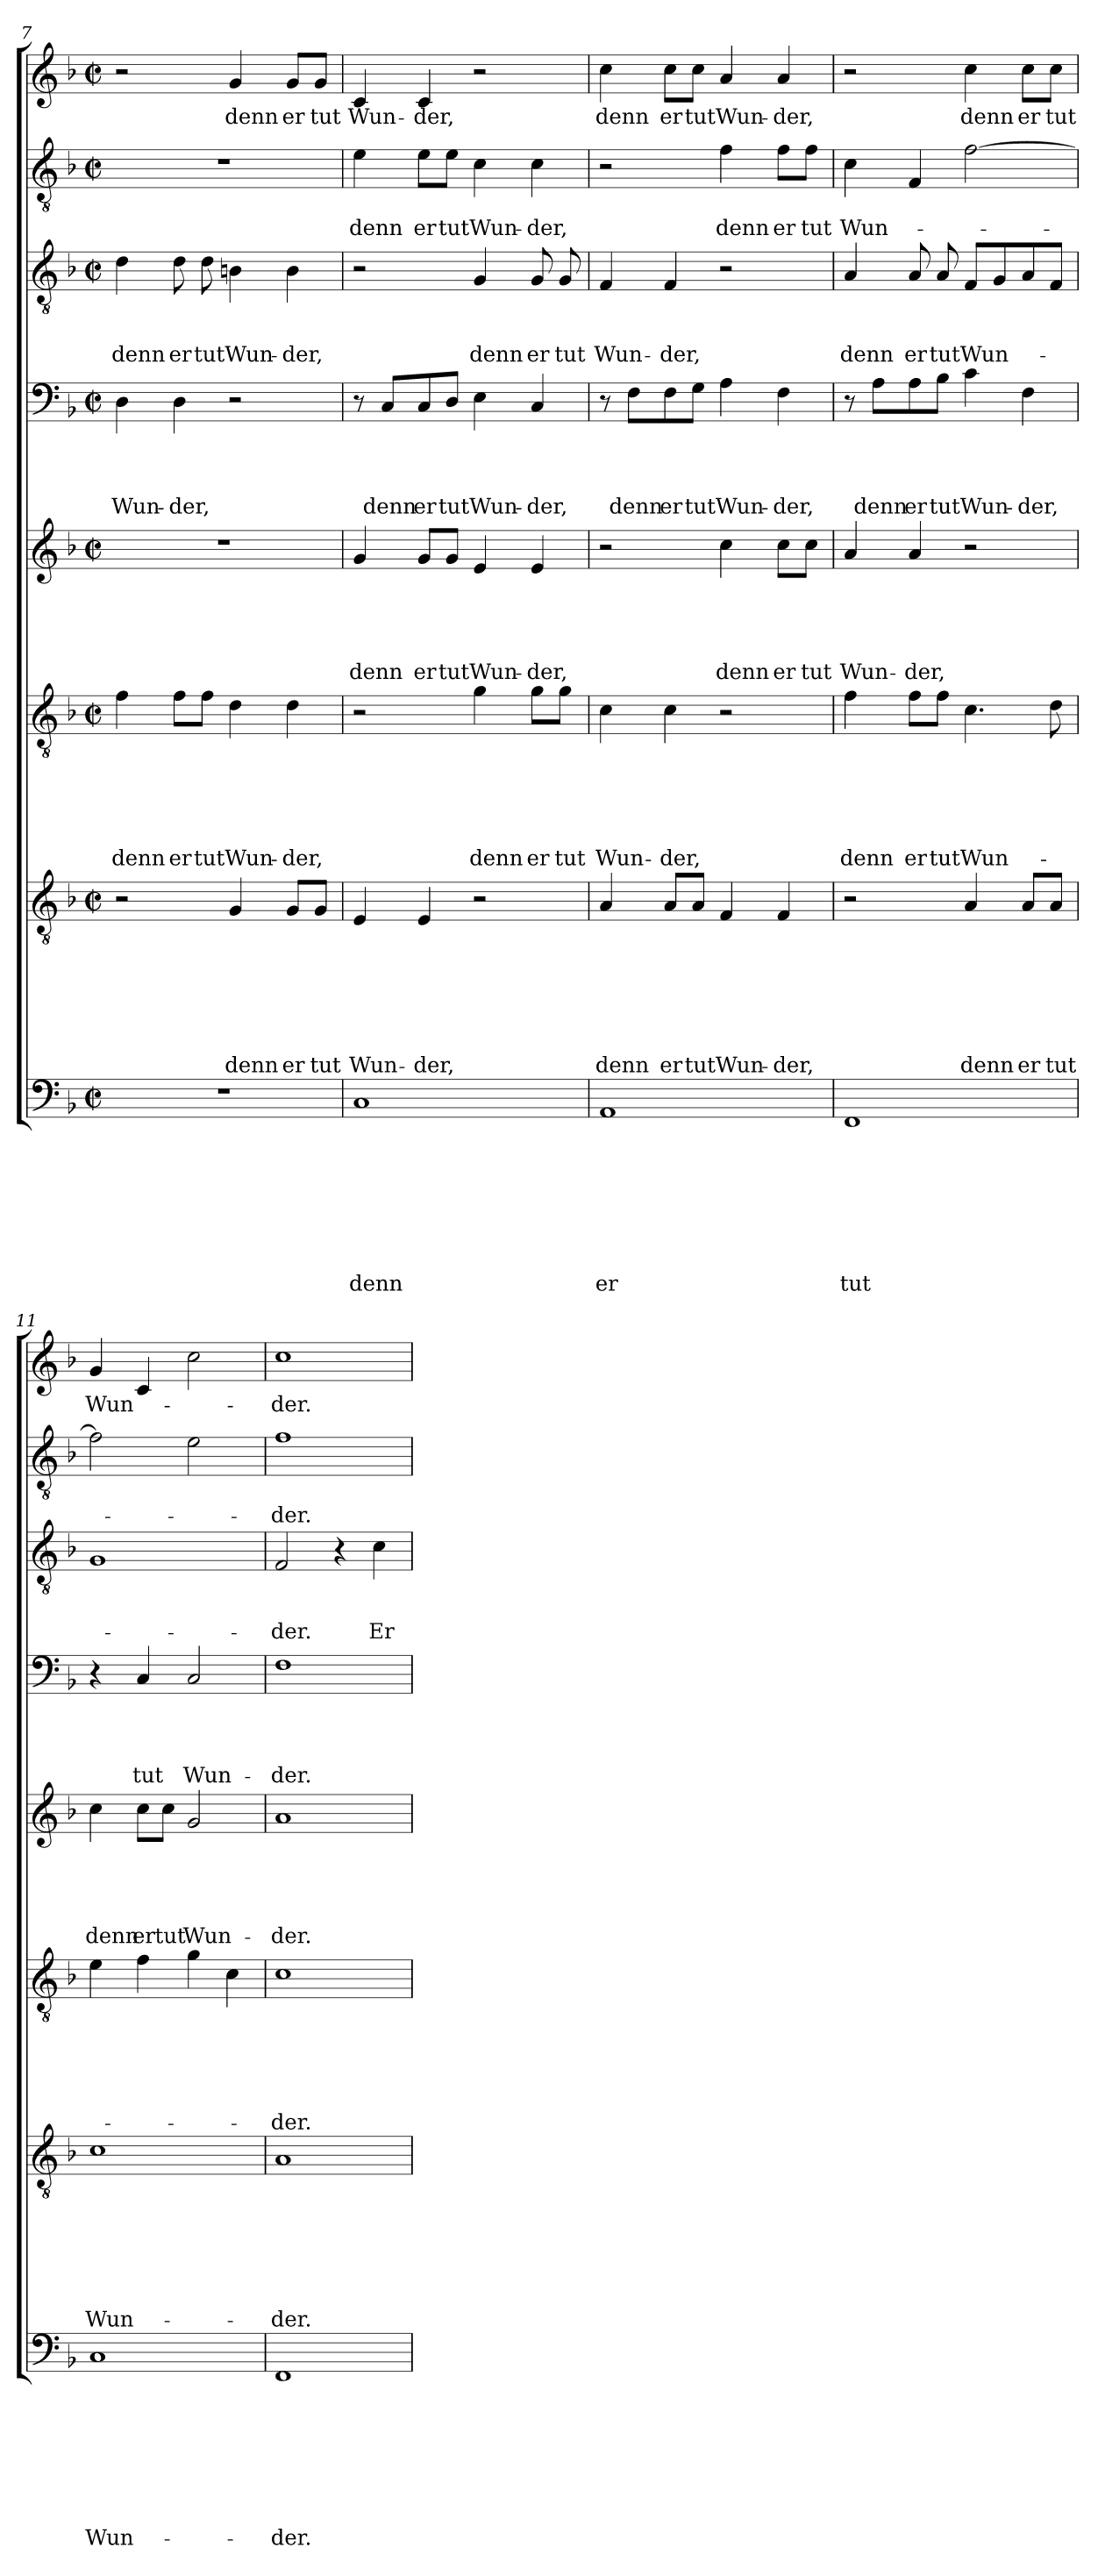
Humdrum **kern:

**kern	**text	**text	**text	**text	**text	**text	**text	**text	**kern	**text	**text	**text	**text	**text	**text	**text	**kern	**text	**text	**text	**text	**text	**text	**kern	**text	**text	**text	**text	**text	**kern	**text	**text	**text	**text	**kern	**text	**text	**text	**kern	**text	**text	**kern	**text
*part8	*part8	*part8	*part8	*part8	*part8	*part8	*part8	*part8	*part7	*part7	*part7	*part7	*part7	*part7	*part7	*part7	*part6	*part6	*part6	*part6	*part6	*part6	*part6	*part5	*part5	*part5	*part5	*part5	*part5	*part4	*part4	*part4	*part4	*part4	*part3	*part3	*part3	*part3	*part2	*part2	*part2	*part1	*part1
*staff8	*staff8	*staff8	*staff8	*staff8	*staff8	*staff8	*staff8	*staff8	*staff7	*staff7	*staff7	*staff7	*staff7	*staff7	*staff7	*staff7	*staff6	*staff6	*staff6	*staff6	*staff6	*staff6	*staff6	*staff5	*staff5	*staff5	*staff5	*staff5	*staff5	*staff4	*staff4	*staff4	*staff4	*staff4	*staff3	*staff3	*staff3	*staff3	*staff2	*staff2	*staff2	*staff1	*staff1
*clefF4	*	*	*	*	*	*	*	*	*clefGv2	*	*	*	*	*	*	*	*clefGv2	*	*	*	*	*	*	*clefG2	*	*	*	*	*	*clefF4	*	*	*	*	*clefGv2	*	*	*	*clefGv2	*	*	*clefG2	*
*k[b-]	*	*	*	*	*	*	*	*	*k[b-]	*	*	*	*	*	*	*	*k[b-]	*	*	*	*	*	*	*k[b-]	*	*	*	*	*	*k[b-]	*	*	*	*	*k[b-]	*	*	*	*k[b-]	*	*	*k[b-]	*
*F:	*	*	*	*	*	*	*	*	*F:	*	*	*	*	*	*	*	*F:	*	*	*	*	*	*	*F:	*	*	*	*	*	*F:	*	*	*	*	*F:	*	*	*	*F:	*	*	*F:	*
*M2/2	*	*	*	*	*	*	*	*	*M2/2	*	*	*	*	*	*	*	*M2/2	*	*	*	*	*	*	*M2/2	*	*	*	*	*	*M2/2	*	*	*	*	*M2/2	*	*	*	*M2/2	*	*	*M2/2	*
*met(c|)	*	*	*	*	*	*	*	*	*met(c|)	*	*	*	*	*	*	*	*met(c|)	*	*	*	*	*	*	*met(c|)	*	*	*	*	*	*met(c|)	*	*	*	*	*met(c|)	*	*	*	*met(c|)	*	*	*met(c|)	*
=7	=7	=7	=7	=7	=7	=7	=7	=7	=7	=7	=7	=7	=7	=7	=7	=7	=7	=7	=7	=7	=7	=7	=7	=7	=7	=7	=7	=7	=7	=7	=7	=7	=7	=7	=7	=7	=7	=7	=7	=7	=7	=7	=7
!	!	!	!	!	!	!	!	!	!	!	!	!	!	!	!	!	!	!	!	!	!	!	!LO:LY:b	!	!	!	!	!	!	!	!	!	!	!LO:LY:b	!	!	!	!LO:LY:b	!	!	!	!	!
1r	.	.	.	.	.	.	.	.	2r	.	.	.	.	.	.	.	4f\	.	.	.	.	.	denn	1r	.	.	.	.	.	4D\	.	.	.	Wun-	4d\	.	.	denn	1r	.	.	2r	.
!	!	!	!	!	!	!	!	!	!	!	!	!	!	!	!	!	!	!	!	!	!	!	!LO:LY:b	!	!	!	!	!	!	!	!	!	!	!LO:LY:b	!	!	!	!LO:LY:b	!	!	!	!	!
.	.	.	.	.	.	.	.	.	.	.	.	.	.	.	.	.	8f\L	.	.	.	.	.	er	.	.	.	.	.	.	4D\	.	.	.	-der,	8d\	.	.	er	.	.	.	.	.
!	!	!	!	!	!	!	!	!	!	!	!	!	!	!	!	!	!	!	!	!	!	!	!LO:LY:b	!	!	!	!	!	!	!	!	!	!	!	!	!	!	!LO:LY:b	!	!	!	!	!
.	.	.	.	.	.	.	.	.	.	.	.	.	.	.	.	.	8f\J	.	.	.	.	.	tut	.	.	.	.	.	.	.	.	.	.	.	8d\	.	.	tut	.	.	.	.	.
!	!	!	!	!	!	!	!	!	!	!	!	!	!	!	!	!LO:LY:b	!	!	!	!	!	!	!LO:LY:b	!	!	!	!	!	!	!	!	!	!	!	!	!	!	!LO:LY:b	!	!	!	!	!LO:LY:b
.	.	.	.	.	.	.	.	.	4G/	.	.	.	.	.	.	denn	4d\	.	.	.	.	.	Wun-	.	.	.	.	.	.	2r	.	.	.	.	4Bn\	.	.	Wun-	.	.	.	4g/	denn
!	!	!	!	!	!	!	!	!	!	!	!	!	!	!	!	!LO:LY:b	!	!	!	!	!	!	!LO:LY:b	!	!	!	!	!	!	!	!	!	!	!	!	!	!	!LO:LY:b	!	!	!	!	!LO:LY:b
.	.	.	.	.	.	.	.	.	8G/L	.	.	.	.	.	.	er	4d\	.	.	.	.	.	-der,	.	.	.	.	.	.	.	.	.	.	.	4B\	.	.	-der,	.	.	.	8g/L	er
!	!	!	!	!	!	!	!	!	!	!	!	!	!	!	!	!LO:LY:b	!	!	!	!	!	!	!	!	!	!	!	!	!	!	!	!	!	!	!	!	!	!	!	!	!	!	!LO:LY:b
.	.	.	.	.	.	.	.	.	8G/J	.	.	.	.	.	.	tut	.	.	.	.	.	.	.	.	.	.	.	.	.	.	.	.	.	.	.	.	.	.	.	.	.	8g/J	tut
=8	=8	=8	=8	=8	=8	=8	=8	=8	=8	=8	=8	=8	=8	=8	=8	=8	=8	=8	=8	=8	=8	=8	=8	=8	=8	=8	=8	=8	=8	=8	=8	=8	=8	=8	=8	=8	=8	=8	=8	=8	=8	=8	=8
!	!	!	!	!	!	!	!	!LO:LY:b	!	!	!	!	!	!	!	!LO:LY:b	!	!	!	!	!	!	!	!	!	!	!	!	!LO:LY:b	!	!	!	!	!	!	!	!	!	!	!	!LO:LY:b	!	!LO:LY:b
1C	.	.	.	.	.	.	.	denn	4E/	.	.	.	.	.	.	Wun-	2r	.	.	.	.	.	.	4g/	.	.	.	.	denn	8r	.	.	.	.	2r	.	.	.	4e\	.	denn	4c/	Wun-
!	!	!	!	!	!	!	!	!	!	!	!	!	!	!	!	!	!	!	!	!	!	!	!	!	!	!	!	!	!	!	!	!	!	!LO:LY:b	!	!	!	!	!	!	!	!	!
.	.	.	.	.	.	.	.	.	.	.	.	.	.	.	.	.	.	.	.	.	.	.	.	.	.	.	.	.	.	8C/L	.	.	.	denn	.	.	.	.	.	.	.	.	.
!	!	!	!	!	!	!	!	!	!	!	!	!	!	!	!	!LO:LY:b	!	!	!	!	!	!	!	!	!	!	!	!	!LO:LY:b	!	!	!	!	!LO:LY:b	!	!	!	!	!	!	!LO:LY:b	!	!LO:LY:b
.	.	.	.	.	.	.	.	.	4E/	.	.	.	.	.	.	-der,	.	.	.	.	.	.	.	8g/L	.	.	.	.	er	8C/	.	.	.	er	.	.	.	.	8e\L	.	er	4c/	-der,
!	!	!	!	!	!	!	!	!	!	!	!	!	!	!	!	!	!	!	!	!	!	!	!	!	!	!	!	!	!LO:LY:b	!	!	!	!	!LO:LY:b	!	!	!	!	!	!	!LO:LY:b	!	!
.	.	.	.	.	.	.	.	.	.	.	.	.	.	.	.	.	.	.	.	.	.	.	.	8g/J	.	.	.	.	tut	8D/J	.	.	.	tut	.	.	.	.	8e\J	.	tut	.	.
!	!	!	!	!	!	!	!	!	!	!	!	!	!	!	!	!	!	!	!	!	!	!	!LO:LY:b	!	!	!	!	!	!LO:LY:b	!	!	!	!	!LO:LY:b	!	!	!	!LO:LY:b	!	!	!LO:LY:b	!	!
.	.	.	.	.	.	.	.	.	2r	.	.	.	.	.	.	.	4g\	.	.	.	.	.	denn	4e/	.	.	.	.	Wun-	4E\	.	.	.	Wun-	4G/	.	.	denn	4c\	.	Wun-	2r	.
!	!	!	!	!	!	!	!	!	!	!	!	!	!	!	!	!	!	!	!	!	!	!	!LO:LY:b	!	!	!	!	!	!LO:LY:b	!	!	!	!	!LO:LY:b	!	!	!	!LO:LY:b	!	!	!LO:LY:b	!	!
.	.	.	.	.	.	.	.	.	.	.	.	.	.	.	.	.	8g\L	.	.	.	.	.	er	4e/	.	.	.	.	-der,	4C/	.	.	.	-der,	8G/	.	.	er	4c\	.	-der,	.	.
!	!	!	!	!	!	!	!	!	!	!	!	!	!	!	!	!	!	!	!	!	!	!	!LO:LY:b	!	!	!	!	!	!	!	!	!	!	!	!	!	!	!LO:LY:b	!	!	!	!	!
.	.	.	.	.	.	.	.	.	.	.	.	.	.	.	.	.	8g\J	.	.	.	.	.	tut	.	.	.	.	.	.	.	.	.	.	.	8G/	.	.	tut	.	.	.	.	.
=9	=9	=9	=9	=9	=9	=9	=9	=9	=9	=9	=9	=9	=9	=9	=9	=9	=9	=9	=9	=9	=9	=9	=9	=9	=9	=9	=9	=9	=9	=9	=9	=9	=9	=9	=9	=9	=9	=9	=9	=9	=9	=9	=9
!	!	!	!	!	!	!	!	!LO:LY:b	!	!	!	!	!	!	!	!LO:LY:b	!	!	!	!	!	!	!LO:LY:b	!	!	!	!	!	!	!	!	!	!	!	!	!	!	!LO:LY:b	!	!	!	!	!LO:LY:b
1AA	.	.	.	.	.	.	.	er	4A/	.	.	.	.	.	.	denn	4c\	.	.	.	.	.	Wun-	2r	.	.	.	.	.	8r	.	.	.	.	4F/	.	.	Wun-	2r	.	.	4cc\	denn
!	!	!	!	!	!	!	!	!	!	!	!	!	!	!	!	!	!	!	!	!	!	!	!	!	!	!	!	!	!	!	!	!	!	!LO:LY:b	!	!	!	!	!	!	!	!	!
.	.	.	.	.	.	.	.	.	.	.	.	.	.	.	.	.	.	.	.	.	.	.	.	.	.	.	.	.	.	8F\L	.	.	.	denn	.	.	.	.	.	.	.	.	.
!	!	!	!	!	!	!	!	!	!	!	!	!	!	!	!	!LO:LY:b	!	!	!	!	!	!	!LO:LY:b	!	!	!	!	!	!	!	!	!	!	!LO:LY:b	!	!	!	!LO:LY:b	!	!	!	!	!LO:LY:b
.	.	.	.	.	.	.	.	.	8A/L	.	.	.	.	.	.	er	4c\	.	.	.	.	.	-der,	.	.	.	.	.	.	8F\	.	.	.	er	4F/	.	.	-der,	.	.	.	8cc\L	er
!	!	!	!	!	!	!	!	!	!	!	!	!	!	!	!	!LO:LY:b	!	!	!	!	!	!	!	!	!	!	!	!	!	!	!	!	!	!LO:LY:b	!	!	!	!	!	!	!	!	!LO:LY:b
.	.	.	.	.	.	.	.	.	8A/J	.	.	.	.	.	.	tut	.	.	.	.	.	.	.	.	.	.	.	.	.	8G\J	.	.	.	tut	.	.	.	.	.	.	.	8cc\J	tut
!	!	!	!	!	!	!	!	!	!	!	!	!	!	!	!	!LO:LY:b	!	!	!	!	!	!	!	!	!	!	!	!	!LO:LY:b	!	!	!	!	!LO:LY:b	!	!	!	!	!	!	!LO:LY:b	!	!LO:LY:b
.	.	.	.	.	.	.	.	.	4F/	.	.	.	.	.	.	Wun-	2r	.	.	.	.	.	.	4cc\	.	.	.	.	denn	4A\	.	.	.	Wun-	2r	.	.	.	4f\	.	denn	4a/	Wun-
!	!	!	!	!	!	!	!	!	!	!	!	!	!	!	!	!LO:LY:b	!	!	!	!	!	!	!	!	!	!	!	!	!LO:LY:b	!	!	!	!	!LO:LY:b	!	!	!	!	!	!	!LO:LY:b	!	!LO:LY:b
.	.	.	.	.	.	.	.	.	4F/	.	.	.	.	.	.	-der,	.	.	.	.	.	.	.	8cc\L	.	.	.	.	er	4F\	.	.	.	-der,	.	.	.	.	8f\L	.	er	4a/	-der,
!	!	!	!	!	!	!	!	!	!	!	!	!	!	!	!	!	!	!	!	!	!	!	!	!	!	!	!	!	!LO:LY:b	!	!	!	!	!	!	!	!	!	!	!	!LO:LY:b	!	!
.	.	.	.	.	.	.	.	.	.	.	.	.	.	.	.	.	.	.	.	.	.	.	.	8cc\J	.	.	.	.	tut	.	.	.	.	.	.	.	.	.	8f\J	.	tut	.	.
!!LO:PB:g=z
=10	=10	=10	=10	=10	=10	=10	=10	=10	=10	=10	=10	=10	=10	=10	=10	=10	=10	=10	=10	=10	=10	=10	=10	=10	=10	=10	=10	=10	=10	=10	=10	=10	=10	=10	=10	=10	=10	=10	=10	=10	=10	=10	=10
!	!	!	!	!	!	!	!	!LO:LY:b	!	!	!	!	!	!	!	!	!	!	!	!	!	!	!LO:LY:b	!	!	!	!	!	!LO:LY:b	!	!	!	!	!	!	!	!	!LO:LY:b	!	!	!LO:LY:b	!	!
1FF	.	.	.	.	.	.	.	tut	2r	.	.	.	.	.	.	.	4f\	.	.	.	.	.	denn	4a/	.	.	.	.	Wun-	8r	.	.	.	.	4A/	.	.	denn	4c\	.	Wun-	2r	.
!	!	!	!	!	!	!	!	!	!	!	!	!	!	!	!	!	!	!	!	!	!	!	!	!	!	!	!	!	!	!	!	!	!	!LO:LY:b	!	!	!	!	!	!	!	!	!
.	.	.	.	.	.	.	.	.	.	.	.	.	.	.	.	.	.	.	.	.	.	.	.	.	.	.	.	.	.	8A\L	.	.	.	denn	.	.	.	.	.	.	.	.	.
!	!	!	!	!	!	!	!	!	!	!	!	!	!	!	!	!	!	!	!	!	!	!	!LO:LY:b	!	!	!	!	!	!LO:LY:b	!	!	!	!	!LO:LY:b	!	!	!	!LO:LY:b	!	!	!	!	!
.	.	.	.	.	.	.	.	.	.	.	.	.	.	.	.	.	8f\L	.	.	.	.	.	er	4a/	.	.	.	.	-der,	8A\	.	.	.	er	8A/	.	.	er	4F/	.	.	.	.
!	!	!	!	!	!	!	!	!	!	!	!	!	!	!	!	!	!	!	!	!	!	!	!LO:LY:b	!	!	!	!	!	!	!	!	!	!	!LO:LY:b	!	!	!	!LO:LY:b	!	!	!	!	!
.	.	.	.	.	.	.	.	.	.	.	.	.	.	.	.	.	8f\J	.	.	.	.	.	tut	.	.	.	.	.	.	8B-\J	.	.	.	tut	8A/	.	.	tut	.	.	.	.	.
!	!	!	!	!	!	!	!	!	!	!	!	!	!	!	!	!LO:LY:b	!	!	!	!	!	!	!LO:LY:b	!	!	!	!	!	!	!	!	!	!	!LO:LY:b	!	!	!	!LO:LY:b	!	!	!	!	!LO:LY:b
.	.	.	.	.	.	.	.	.	4A/	.	.	.	.	.	.	denn	4.c\	.	.	.	.	.	Wun-	2r	.	.	.	.	.	4c\	.	.	.	Wun-	8F/L	.	.	Wun-	[2f\	.	.	4cc\	denn
.	.	.	.	.	.	.	.	.	.	.	.	.	.	.	.	.	.	.	.	.	.	.	.	.	.	.	.	.	.	.	.	.	.	.	8G/	.	.	.	.	.	.	.	.
!	!	!	!	!	!	!	!	!	!	!	!	!	!	!	!	!LO:LY:b	!	!	!	!	!	!	!	!	!	!	!	!	!	!	!	!	!	!LO:LY:b	!	!	!	!	!	!	!	!	!LO:LY:b
.	.	.	.	.	.	.	.	.	8A/L	.	.	.	.	.	.	er	.	.	.	.	.	.	.	.	.	.	.	.	.	4F\	.	.	.	-der,	8A/	.	.	.	.	.	.	8cc\L	er
!	!	!	!	!	!	!	!	!	!	!	!	!	!	!	!	!LO:LY:b	!	!	!	!	!	!	!	!	!	!	!	!	!	!	!	!	!	!	!	!	!	!	!	!	!	!	!LO:LY:b
.	.	.	.	.	.	.	.	.	8A/J	.	.	.	.	.	.	tut	8d\	.	.	.	.	.	.	.	.	.	.	.	.	.	.	.	.	.	8F/J	.	.	.	.	.	.	8cc\J	tut
=11	=11	=11	=11	=11	=11	=11	=11	=11	=11	=11	=11	=11	=11	=11	=11	=11	=11	=11	=11	=11	=11	=11	=11	=11	=11	=11	=11	=11	=11	=11	=11	=11	=11	=11	=11	=11	=11	=11	=11	=11	=11	=11	=11
!	!	!	!	!	!	!	!	!LO:LY:b	!	!	!	!	!	!	!	!LO:LY:b	!	!	!	!	!	!	!	!	!	!	!	!	!LO:LY:b	!	!	!	!	!	!	!	!	!	!	!	!	!	!LO:LY:b
1C	.	.	.	.	.	.	.	Wun-	1c	.	.	.	.	.	.	Wun-	4e\	.	.	.	.	.	.	4cc\	.	.	.	.	denn	4r	.	.	.	.	1G	.	.	.	2f\]	.	.	4g/	Wun-
!	!	!	!	!	!	!	!	!	!	!	!	!	!	!	!	!	!	!	!	!	!	!	!	!	!	!	!	!	!LO:LY:b	!	!	!	!	!LO:LY:b	!	!	!	!	!	!	!	!	!
.	.	.	.	.	.	.	.	.	.	.	.	.	.	.	.	.	4f\	.	.	.	.	.	.	8cc\L	.	.	.	.	er	4C/	.	.	.	tut	.	.	.	.	.	.	.	4c/	.
!	!	!	!	!	!	!	!	!	!	!	!	!	!	!	!	!	!	!	!	!	!	!	!	!	!	!	!	!	!LO:LY:b	!	!	!	!	!	!	!	!	!	!	!	!	!	!
.	.	.	.	.	.	.	.	.	.	.	.	.	.	.	.	.	.	.	.	.	.	.	.	8cc\J	.	.	.	.	tut	.	.	.	.	.	.	.	.	.	.	.	.	.	.
!	!	!	!	!	!	!	!	!	!	!	!	!	!	!	!	!	!	!	!	!	!	!	!	!	!	!	!	!	!LO:LY:b	!	!	!	!	!LO:LY:b	!	!	!	!	!	!	!	!	!
.	.	.	.	.	.	.	.	.	.	.	.	.	.	.	.	.	4g\	.	.	.	.	.	.	2g/	.	.	.	.	Wun-	2C/	.	.	.	Wun-	.	.	.	.	2e\	.	.	2cc\	.
.	.	.	.	.	.	.	.	.	.	.	.	.	.	.	.	.	4c\	.	.	.	.	.	.	.	.	.	.	.	.	.	.	.	.	.	.	.	.	.	.	.	.	.	.
=12	=12	=12	=12	=12	=12	=12	=12	=12	=12	=12	=12	=12	=12	=12	=12	=12	=12	=12	=12	=12	=12	=12	=12	=12	=12	=12	=12	=12	=12	=12	=12	=12	=12	=12	=12	=12	=12	=12	=12	=12	=12	=12	=12
!	!	!	!	!	!	!	!	!LO:LY:b	!	!	!	!	!	!	!	!LO:LY:b	!	!	!	!	!	!	!LO:LY:b	!	!	!	!	!	!LO:LY:b	!	!	!	!	!LO:LY:b	!	!	!	!LO:LY:b	!	!	!LO:LY:b	!	!LO:LY:b
1FF	.	.	.	.	.	.	.	-der.	1A	.	.	.	.	.	.	-der.	1c	.	.	.	.	.	-der.	1a	.	.	.	.	-der.	1F	.	.	.	-der.	2F/	.	.	-der.	1f	.	-der.	1cc	-der.
.	.	.	.	.	.	.	.	.	.	.	.	.	.	.	.	.	.	.	.	.	.	.	.	.	.	.	.	.	.	.	.	.	.	.	4r	.	.	.	.	.	.	.	.
!	!	!	!	!	!	!	!	!	!	!	!	!	!	!	!	!	!	!	!	!	!	!	!	!	!	!	!	!	!	!	!	!	!	!	!	!	!	!LO:LY:b	!	!	!	!	!
.	.	.	.	.	.	.	.	.	.	.	.	.	.	.	.	.	.	.	.	.	.	.	.	.	.	.	.	.	.	.	.	.	.	.	4c\	.	.	Er	.	.	.	.	.
=	=	=	=	=	=	=	=	=	=	=	=	=	=	=	=	=	=	=	=	=	=	=	=	=	=	=	=	=	=	=	=	=	=	=	=	=	=	=	=	=	=	=	=
*-	*-	*-	*-	*-	*-	*-	*-	*-	*-	*-	*-	*-	*-	*-	*-	*-	*-	*-	*-	*-	*-	*-	*-	*-	*-	*-	*-	*-	*-	*-	*-	*-	*-	*-	*-	*-	*-	*-	*-	*-	*-	*-	*-
